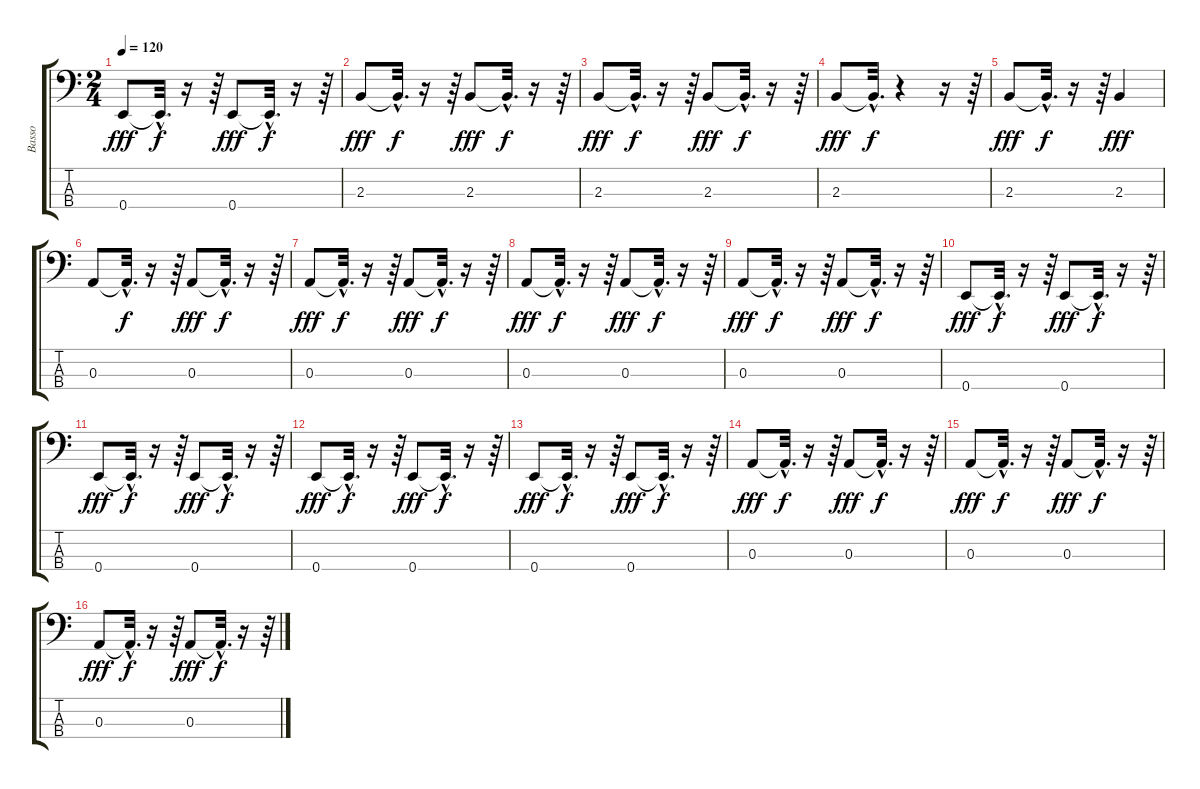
\track ("Basso" "Basso") {instrument electricbasspick}
\staff {score tabs}
\tuning (G2 D2 A1 E1) {hide}
\ts (2 4)
\tempo 120
\clef f4
\ks c
0.4.8{dy fff} 0.4{hac t}.32{d dy f} r.16 r.64 0.4.8{dy fff} 0.4{hac t}.32{d dy f} r.16 r.64 |
2.3.8{dy fff} 2.3{hac t}.32{d dy f} r.16 r.64 2.3.8{dy fff} 2.3{hac t}.32{d dy f} r.16 r.64 |
2.3.8{dy fff} 2.3{hac t}.32{d dy f} r.16 r.64 2.3.8{dy fff} 2.3{hac t}.32{d dy f} r.16 r.64 |
2.3.8{dy fff} 2.3{hac t}.32{d dy f} r.4 r.16 r.64 |
2.3.8{dy fff} 2.3{hac t}.32{d dy f} r.16 r.64 2.3.4{dy fff} |
0.3.8 0.3{hac t}.32{d dy f} r.16 r.64 0.3.8{dy fff} 0.3{hac t}.32{d dy f} r.16 r.64 |
0.3.8{dy fff} 0.3{hac t}.32{d dy f} r.16 r.64 0.3.8{dy fff} 0.3{hac t}.32{d dy f} r.16 r.64 |
0.3.8{dy fff} 0.3{hac t}.32{d dy f} r.16 r.64 0.3.8{dy fff} 0.3{hac t}.32{d dy f} r.16 r.64 |
0.3.8{dy fff} 0.3{hac t}.32{d dy f} r.16 r.64 0.3.8{dy fff} 0.3{hac t}.32{d dy f} r.16 r.64 |
0.4.8{dy fff} 0.4{hac t}.32{d dy f} r.16 r.64 0.4.8{dy fff} 0.4{hac t}.32{d dy f} r.16 r.64 |
0.4.8{dy fff} 0.4{hac t}.32{d dy f} r.16 r.64 0.4.8{dy fff} 0.4{hac t}.32{d dy f} r.16 r.64 |
0.4.8{dy fff} 0.4{hac t}.32{d dy f} r.16 r.64 0.4.8{dy fff} 0.4{hac t}.32{d dy f} r.16 r.64 |
0.4.8{dy fff} 0.4{hac t}.32{d dy f} r.16 r.64 0.4.8{dy fff} 0.4{hac t}.32{d dy f} r.16 r.64 |
0.3.8{dy fff} 0.3{hac t}.32{d dy f} r.16 r.64 0.3.8{dy fff} 0.3{hac t}.32{d dy f} r.16 r.64 |
0.3.8{dy fff} 0.3{hac t}.32{d dy f} r.16 r.64 0.3.8{dy fff} 0.3{hac t}.32{d dy f} r.16 r.64 |
0.3.8{dy fff} 0.3{hac t}.32{d dy f} r.16 r.64 0.3.8{dy fff} 0.3{hac t}.32{d dy f} r.16 r.64
